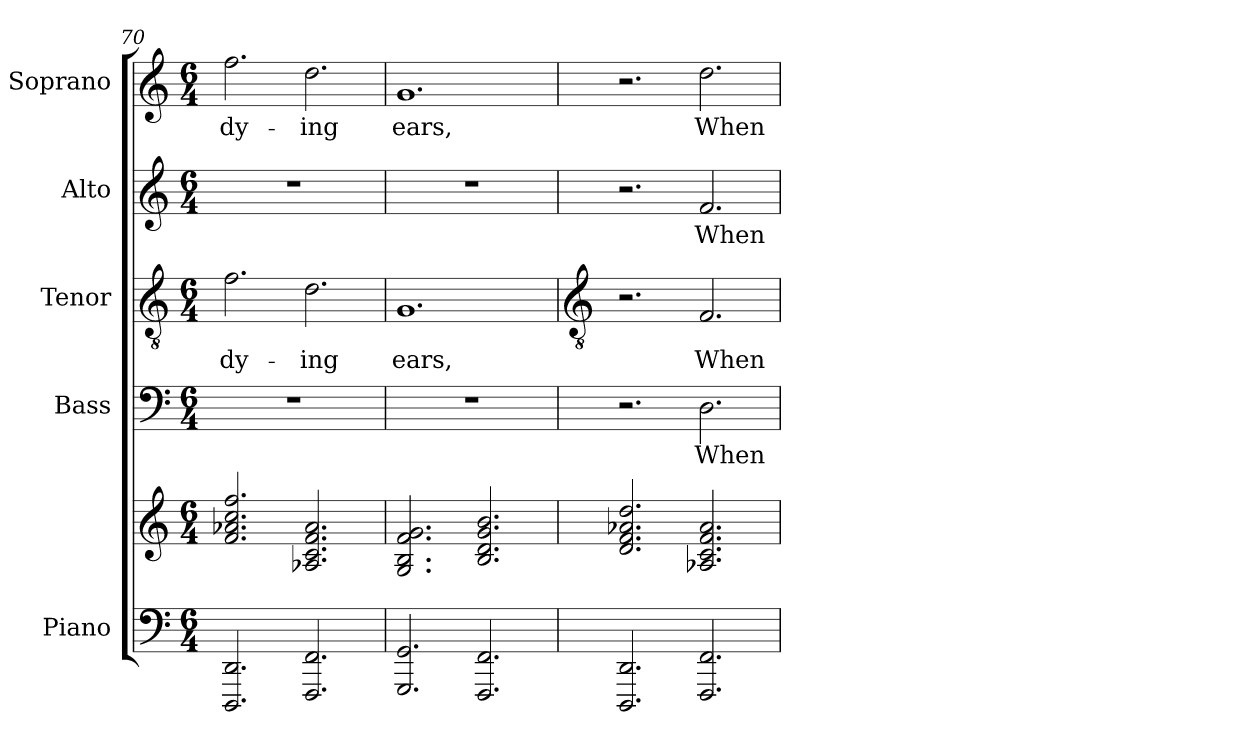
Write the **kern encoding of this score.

**kern	**kern	**kern	**text	**kern	**text	**kern	**text	**kern	**text
*part5	*part5	*part4	*part4	*part3	*part3	*part2	*part2	*part1	*part1
*staff6	*staff5	*staff4	*staff4	*staff3	*staff3	*staff2	*staff2	*staff1	*staff1
*I"Piano	*	*I"Bass	*	*I"Tenor	*	*I"Alto	*	*I"Soprano	*
*	*	*I'B	*	*I'T	*	*I'A	*	*I'S	*
*clefF4	*clefG2	*clefF4	*	*clefGv2	*	*clefG2	*	*clefG2	*
*k[]	*k[]	*k[]	*	*k[]	*	*k[]	*	*k[]	*
*C:	*C:	*C:	*	*C:	*	*C:	*	*C:	*
*M6/4	*M6/4	*M6/4	*	*M6/4	*	*M6/4	*	*M6/4	*
=70	=70	=70	=70	=70	=70	=70	=70	=70	=70
*	*^	*	*	*	*	*	*	*	*
!	!	!LO:N:vis=1	!LO:N:vis=1	!	!	!LO:LY:b	!LO:N:vis=1	!	!	!LO:LY:b
2.DDD 2.DD	2.f 2.a-X 2.cc 2.ff	1.ryy	1.r	.	2.f	dy-	1.r	.	2.ff	dy-
!	!	!	!	!	!	!LO:LY:b	!	!	!	!LO:LY:b
2.FFF 2.FF	2.A-X 2.c 2.f 2.a-	.	.	.	2.d	-ing	.	.	2.dd	-ing
=71	=71	=71	=71	=71	=71	=71	=71	=71	=71	=71
!	!	!LO:N:vis=1	!LO:N:vis=1	!	!	!LO:LY:b	!LO:N:vis=1	!	!	!LO:LY:b
2.GGG 2.GG	2.G 2.B 2.f 2.g	1.ryy	1.r	.	1.G	ears,	1.r	.	1.g	ears,
2.FFF 2.FF	2.B 2.d 2.g 2.b	.	.	.	.	.	.	.	.	.
*	*v	*v	*	*	*	*	*	*	*	*
!!LO:LB:g=z
=72	=72	=72	=72	=72	=72	=72	=72	=72	=72
*	*	*	*	*clefGv2	*	*	*	*	*
2.DDD 2.DD	2.d 2.f 2.a-X 2.dd	2.r	.	2.r	.	2.r	.	2.r	.
!	!	!	!LO:LY:b	!	!LO:LY:b	!	!LO:LY:b	!	!LO:LY:b
2.FFF 2.FF	2.A-X 2.c 2.f 2.a-	2.D	When	2.F	When	2.f	When	2.dd	When
=	=	=	=	=	=	=	=	=	=
*-	*-	*-	*-	*-	*-	*-	*-	*-	*-
